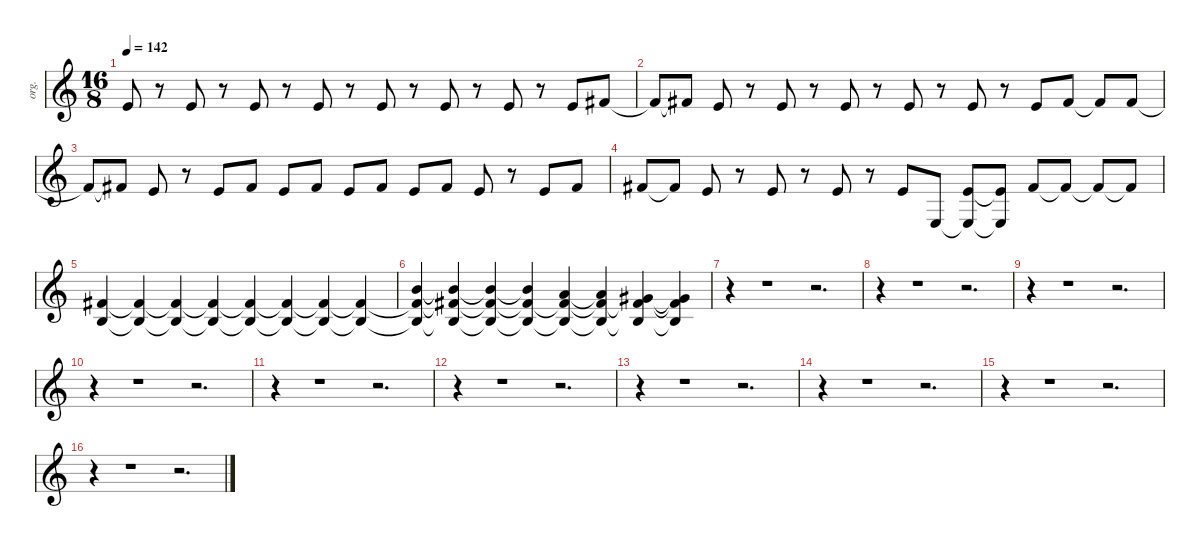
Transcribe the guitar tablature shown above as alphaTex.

\defaultSystemsLayout 4
\hideDynamics
\bracketExtendMode nobrackets
\otherSystemsTrackNameOrientation horizontal
\track ("Keyboard" "org.") {instrument drawbarorgan}
\staff {score}
\tuning (B3 Ab3 E3 B2 Gb2 B1)
\ts (16 8)
\tempo 142
\clef g2
\ks c
17.4.8{dy f beam Up} r.8{beam Up} 17.4.8{dy mf beam Up} r.8{beam Up} 17.4.8{dy mp beam Up} r.8{beam Up} 17.4.8{dy p beam Up} r.8{beam Up} 17.4.8{beam Up} r.8{beam Up} 17.4.8{dy pp beam Up} r.8{beam Up} 17.4.8{dy f beam Up} r.8{beam Up} 17.4.8{beam Up} 19.4{acc #}.8{beam Up} |
19.4{t acc #}.8{beam Up} 19.4{t acc #}.8{beam Up} 17.4.8{beam Up} r.8{beam Up} 17.4.8{dy mf beam Up} r.8{beam Up} 17.4.8{dy mp beam Up} r.8{beam Up} 17.4.8{dy p beam Up} r.8{beam Up} 17.4.8{beam Up} r.8{beam Up} 17.4.8{dy f beam Up} 19.4{acc #}.8{beam Up} 19.4{t acc #}.8{beam Up} 19.4{acc #}.8{beam Up} |
19.4{t acc #}.8{beam Up} 19.4{t acc #}.8{beam Up} 17.4.8{beam Up} r.8{beam Up} 17.4.8{beam Up} 19.4{acc #}.8{beam Up} 17.4.8{dy mf beam Up} 19.4{acc #}.8{beam Up} 17.4.8{dy mp beam Up} 19.4{acc #}.8{beam Up} 17.4.8{dy p beam Up} 19.4{acc #}.8{beam Up} 17.4.8{dy f beam Up} r.8{beam Up} 17.4.8{beam Up} 19.4{acc #}.8{beam Up} |
19.4{acc #}.8{beam Up} 19.4{t acc #}.8{beam Up} 17.4.8{beam Up} r.8{beam Up} 17.4.8{dy mf beam Up} r.8{beam Up} 17.4.8{dy mp beam Up} r.8{beam Up} 17.4.8{dy p beam Up} 10.5.8{dy fff beam Up} (17.4 10.5{t}).8{dy f beam Up} (17.4{t} 10.5{t}).8{beam Up} 19.4{acc #}.8{beam Up} 19.4{t acc #}.8{beam Up} 19.4{t acc #}.8{beam Up} 19.4{t acc #}.8{beam Up} |
(19.4{acc #} 17.5).4{beam Up} (19.4{t acc #} 17.5{t}).4{beam Up} (19.4{t acc #} 17.5{t}).4{beam Up} (19.4{t acc #} 17.5{t}).4{beam Up} (19.4{t acc #} 17.5{t}).4{beam Up} (19.4{t acc #} 17.5{t}).4{beam Up} (19.4{t acc #} 17.5{t}).4{beam Up} (19.4{t acc #} 17.5{t}).4{beam Up} |
(19.3 19.4{t acc #} 17.5{t}).4{beam Up} (19.3{t} 19.4{t acc #} 17.5{t}).4{beam Up} (19.3{t} 19.4{t acc #} 17.5{t}).4{beam Up} (19.3{t} 19.4{t acc #} 17.5{t}).4{beam Up} (17.3 19.4{t acc #} 17.5{t}).4{beam Up} (17.3{t} 19.4{t acc #} 17.5{t}).4{beam Up} (16.3{acc #} 19.4{t acc #} 17.5{t}).4{beam Up} (16.3{t acc #} 19.4{t acc #} 17.5{t}).4{beam Up} |
r.4{beam Down} r.1{beam Down} r.2{d beam Down} |
r.4{beam Down} r.1{beam Down} r.2{d beam Down} |
r.4{beam Down} r.1{beam Down} r.2{d beam Down} |
r.4{beam Down} r.1{beam Down} r.2{d beam Down} |
r.4{beam Down} r.1{beam Down} r.2{d beam Down} |
r.4{beam Down} r.1{beam Down} r.2{d beam Down} |
r.4{beam Down} r.1{beam Down} r.2{d beam Down} |
r.4{beam Down} r.1{beam Down} r.2{d beam Down} |
r.4{beam Down} r.1{beam Down} r.2{d beam Down} |
r.4{beam Down} r.1{beam Down} r.2{d beam Down}
